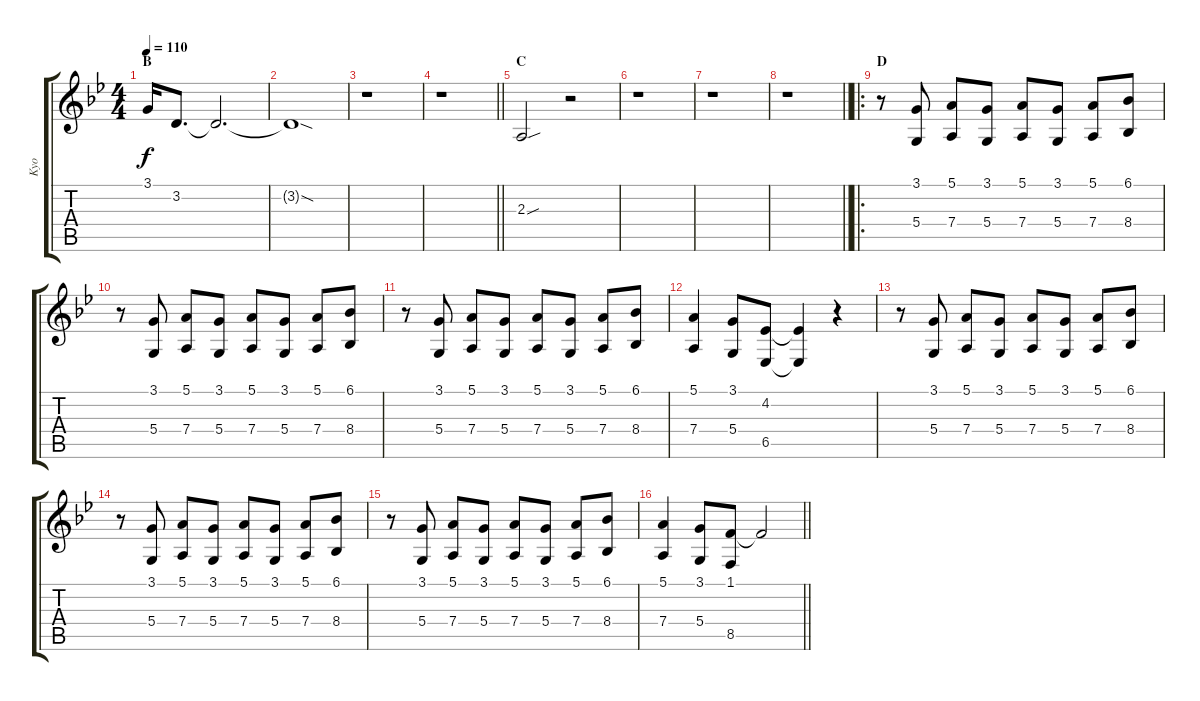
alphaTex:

\track ("Kyo" "Kyo") {instrument orchestralharp}
\staff {score tabs}
\tuning (E4 B3 G3 D3 A2 E2) {hide}
\ts (4 4)
\section ("" "B")
\tempo 110
\clef g2
\ks bb
3.1.16{dy f} 3.2.8{d} 3.2{t}.2{d} |
3.2{sod t}.1 |
r.1 |
\barLineRight lightlight
r.1 |
\section ("" "C")
2.3{sou}.2 r.2 |
r.1 |
r.1 |
\barLineRight lightlight
r.1 |
\ro
\section ("" "D")
r.8 (3.1 5.4).8{instrument orchestralharp} (5.1 7.4).8 (3.1 5.4).8 (5.1 7.4).8 (3.1 5.4).8 (5.1 7.4).8 (6.1 8.4).8 |
r.8 (3.1 5.4).8 (5.1 7.4).8 (3.1 5.4).8 (5.1 7.4).8 (3.1 5.4).8 (5.1 7.4).8 (6.1 8.4).8 |
r.8 (3.1 5.4).8 (5.1 7.4).8 (3.1 5.4).8 (5.1 7.4).8 (3.1 5.4).8 (5.1 7.4).8 (6.1 8.4).8 |
(5.1 7.4).4 (3.1 5.4).8 (4.2 6.5).8 (4.2{t} 6.5{t}).4 r.4 |
r.8 (3.1 5.4).8 (5.1 7.4).8 (3.1 5.4).8 (5.1 7.4).8 (3.1 5.4).8 (5.1 7.4).8 (6.1 8.4).8 |
r.8 (3.1 5.4).8 (5.1 7.4).8 (3.1 5.4).8 (5.1 7.4).8 (3.1 5.4).8 (5.1 7.4).8 (6.1 8.4).8 |
r.8 (3.1 5.4).8 (5.1 7.4).8 (3.1 5.4).8 (5.1 7.4).8 (3.1 5.4).8 (5.1 7.4).8 (6.1 8.4).8 |
\barLineRight lightlight
(5.1 7.4).4 (3.1 5.4).8 (1.1 8.5).8 1.1{t}.2
